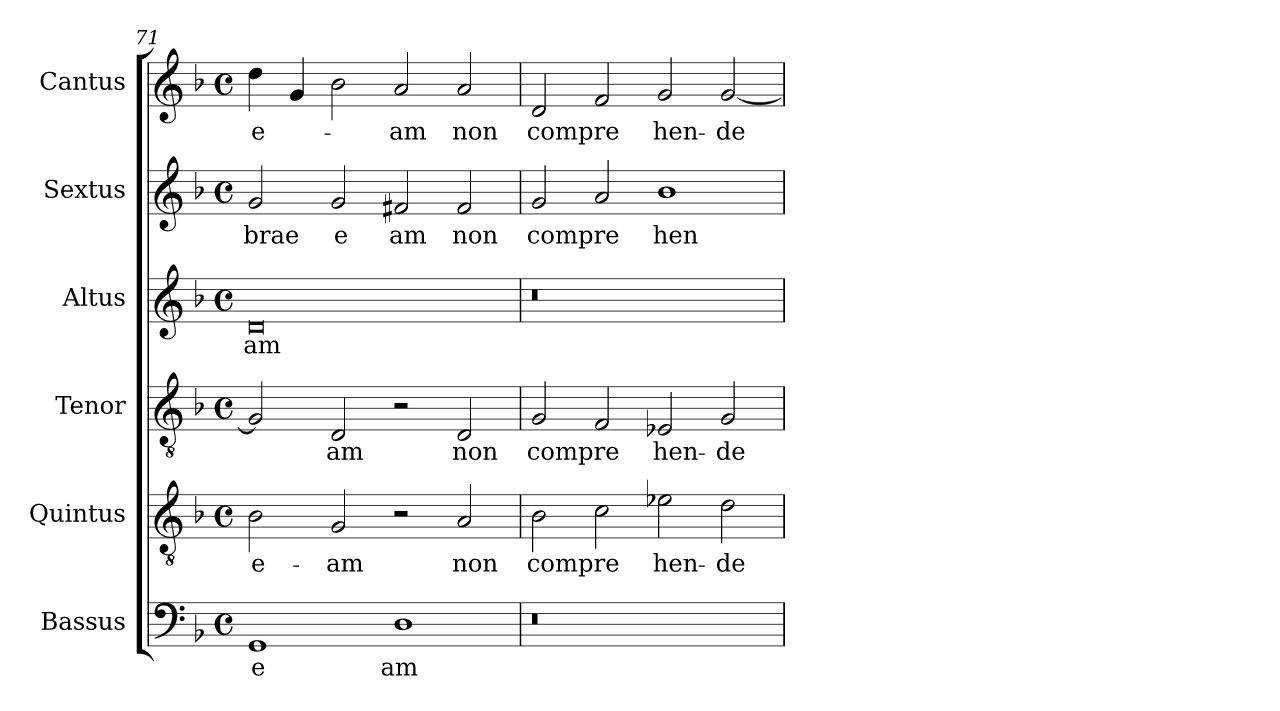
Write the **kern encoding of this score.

**kern	**text	**kern	**text	**kern	**text	**kern	**text	**kern	**text	**kern	**text
*part6	*part6	*part5	*part5	*part4	*part4	*part3	*part3	*part2	*part2	*part1	*part1
*staff6	*staff6	*staff5	*staff5	*staff4	*staff4	*staff3	*staff3	*staff2	*staff2	*staff1	*staff1
*I"Bassus	*	*I"Quintus	*	*I"Tenor	*	*I"Altus	*	*I"Sextus	*	*I"Cantus	*
*I'Bassus	*	*I'Quintus	*	*I'Tenor	*	*I'Altus	*	*I'Sextus	*	*I'Cantus	*
!!LO:PB:g=z
*clefF4	*	*clefGv2	*	*clefGv2	*	*clefG2	*	*clefG2	*	*clefG2	*
*k[b-]	*	*k[b-]	*	*k[b-]	*	*k[b-]	*	*k[b-]	*	*k[b-]	*
*F:	*	*F:	*	*F:	*	*F:	*	*F:	*	*F:	*
*M4/4	*	*M4/4	*	*M4/4	*	*M4/4	*	*M4/4	*	*M4/4	*
*met(c)	*	*met(c)	*	*met(c)	*	*met(c)	*	*met(c)	*	*met(c)	*
=71	=71	=71	=71	=71	=71	=71	=71	=71	=71	=71	=71
!	!LO:LY:b:cj	!	!LO:LY:b:cj	!	!	!	!LO:LY:b:cj	!	!LO:LY:b:cj	!	!LO:LY:b:cj
1GG	e	2B-\	e-	2G/]	.	0d	-am	2g/	brae	4dd\	e-
.	.	.	.	.	.	.	.	.	.	4g/	.
!	!	!	!LO:LY:b:cj	!	!LO:LY:b:cj	!	!	!	!LO:LY:b:cj	!	!
.	.	2G/	-am	2D/	am	.	.	2g/	e	2b-\	.
!	!LO:LY:b:cj	!	!	!	!	!	!	!	!LO:LY:b:cj	!	!LO:LY:b:cj
1D	am	2r	.	2r	.	.	.	2f#X/	am	2a/	-am
!	!	!	!LO:LY:b:cj	!	!LO:LY:b:cj	!	!	!	!LO:LY:b:cj	!	!LO:LY:b:cj
.	.	2A/	non	2D/	non	.	.	2f#/	non	2a/	non
=72	=72	=72	=72	=72	=72	=72	=72	=72	=72	=72	=72
!	!	!	!LO:LY:b:cj	!	!LO:LY:b:cj	!	!	!	!LO:LY:b:cj	!	!LO:LY:b:cj
0r	.	2B-\	compre	2G/	compre	0r	.	2g/	compre	2d/	compre
.	.	2c\	.	2F/	.	.	.	2a/	.	2f/	.
!	!	!	!LO:LY:b:cj	!	!LO:LY:b:cj	!	!	!	!LO:LY:b:cj	!	!LO:LY:b:cj
.	.	2e-X\	hen-	2E-X/	hen-	.	.	1b-	hen	2g/	hen-
!	!	!	!LO:LY:b:cj	!	!LO:LY:b:cj	!	!	!	!	!	!LO:LY:b:cj
.	.	2d\	-de-	2G/	-de-	.	.	.	.	[<2g/	-de-
=	=	=	=	=	=	=	=	=	=	=	=
*-	*-	*-	*-	*-	*-	*-	*-	*-	*-	*-	*-
